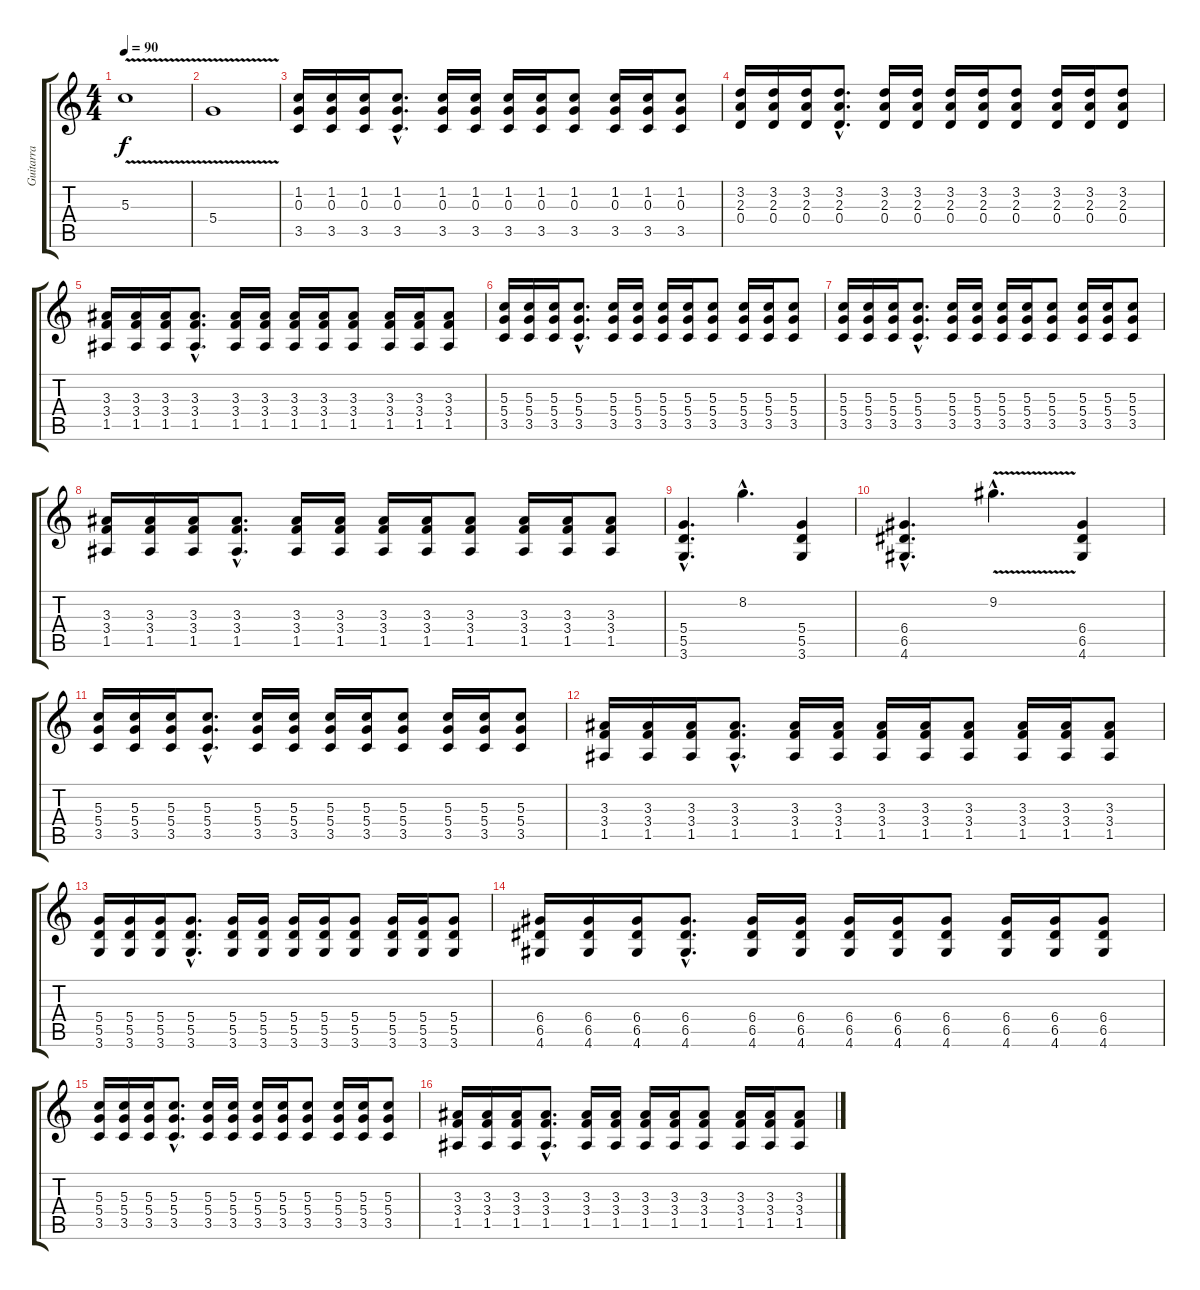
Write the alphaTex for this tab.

\track ("Guitarra" "Guitarra") {instrument distortionguitar}
\staff {score tabs}
\tuning (E4 B3 G3 D3 A2 E2) {hide}
\ts (4 4)
\tempo 90
\clef g2
\ks c
5.3{v}.1{dy f} |
5.4{v}.1 |
(1.2 0.3 3.5).16 (1.2 0.3 3.5).16 (1.2 0.3 3.5).16 (1.2{hac} 0.3{hac} 3.5{hac}).8{d} (1.2 0.3 3.5).16 (1.2 0.3 3.5).16 (1.2 0.3 3.5).16 (1.2 0.3 3.5).16 (1.2 0.3 3.5).8 (1.2 0.3 3.5).16 (1.2 0.3 3.5).16 (1.2 0.3 3.5).8 |
(3.2 2.3 0.4).16 (3.2 2.3 0.4).16 (3.2 2.3 0.4).16 (3.2{hac} 2.3{hac} 0.4{hac}).8{d} (3.2 2.3 0.4).16 (3.2 2.3 0.4).16 (3.2 2.3 0.4).16 (3.2 2.3 0.4).16 (3.2 2.3 0.4).8 (3.2 2.3 0.4).16 (3.2 2.3 0.4).16 (3.2 2.3 0.4).8 |
(3.3 3.4 1.5).16 (3.3 3.4 1.5).16 (3.3 3.4 1.5).16 (3.3{hac} 3.4{hac} 1.5{hac}).8{d} (3.3 3.4 1.5).16 (3.3 3.4 1.5).16 (3.3 3.4 1.5).16 (3.3 3.4 1.5).16 (3.3 3.4 1.5).8 (3.3 3.4 1.5).16 (3.3 3.4 1.5).16 (3.3 3.4 1.5).8 |
(5.3 5.4 3.5).16 (5.3 5.4 3.5).16 (5.3 5.4 3.5).16 (5.3{hac} 5.4{hac} 3.5{hac}).8{d} (5.3 5.4 3.5).16 (5.3 5.4 3.5).16 (5.3 5.4 3.5).16 (5.3 5.4 3.5).16 (5.3 5.4 3.5).8 (5.3 5.4 3.5).16 (5.3 5.4 3.5).16 (5.3 5.4 3.5).8 |
(5.3 5.4 3.5).16 (5.3 5.4 3.5).16 (5.3 5.4 3.5).16 (5.3{hac} 5.4{hac} 3.5{hac}).8{d} (5.3 5.4 3.5).16 (5.3 5.4 3.5).16 (5.3 5.4 3.5).16 (5.3 5.4 3.5).16 (5.3 5.4 3.5).8 (5.3 5.4 3.5).16 (5.3 5.4 3.5).16 (5.3 5.4 3.5).8 |
(3.3 3.4 1.5).16 (3.3 3.4 1.5).16 (3.3 3.4 1.5).16 (3.3{hac} 3.4{hac} 1.5{hac}).8{d} (3.3 3.4 1.5).16 (3.3 3.4 1.5).16 (3.3 3.4 1.5).16 (3.3 3.4 1.5).16 (3.3 3.4 1.5).8 (3.3 3.4 1.5).16 (3.3 3.4 1.5).16 (3.3 3.4 1.5).8 |
(5.4{hac} 5.5{hac} 3.6{hac}).4{d} 8.2{hac}.4{d} (5.4 5.5 3.6).4 |
(6.4{hac} 6.5{hac} 4.6{hac}).4{d} 9.2{v hac}.4{d} (6.4 6.5 4.6).4 |
(5.3 5.4 3.5).16 (5.3 5.4 3.5).16 (5.3 5.4 3.5).16 (5.3{hac} 5.4{hac} 3.5{hac}).8{d} (5.3 5.4 3.5).16 (5.3 5.4 3.5).16 (5.3 5.4 3.5).16 (5.3 5.4 3.5).16 (5.3 5.4 3.5).8 (5.3 5.4 3.5).16 (5.3 5.4 3.5).16 (5.3 5.4 3.5).8 |
(3.3 3.4 1.5).16 (3.3 3.4 1.5).16 (3.3 3.4 1.5).16 (3.3{hac} 3.4{hac} 1.5{hac}).8{d} (3.3 3.4 1.5).16 (3.3 3.4 1.5).16 (3.3 3.4 1.5).16 (3.3 3.4 1.5).16 (3.3 3.4 1.5).8 (3.3 3.4 1.5).16 (3.3 3.4 1.5).16 (3.3 3.4 1.5).8 |
(5.4 5.5 3.6).16 (5.4 5.5 3.6).16 (5.4 5.5 3.6).16 (5.4{hac} 5.5{hac} 3.6{hac}).8{d} (5.4 5.5 3.6).16 (5.4 5.5 3.6).16 (5.4 5.5 3.6).16 (5.4 5.5 3.6).16 (5.4 5.5 3.6).8 (5.4 5.5 3.6).16 (5.4 5.5 3.6).16 (5.4 5.5 3.6).8 |
(6.4 6.5 4.6).16 (6.4 6.5 4.6).16 (6.4 6.5 4.6).16 (6.4{hac} 6.5{hac} 4.6{hac}).8{d} (6.4 6.5 4.6).16 (6.4 6.5 4.6).16 (6.4 6.5 4.6).16 (6.4 6.5 4.6).16 (6.4 6.5 4.6).8 (6.4 6.5 4.6).16 (6.4 6.5 4.6).16 (6.4 6.5 4.6).8 |
(5.3 5.4 3.5).16 (5.3 5.4 3.5).16 (5.3 5.4 3.5).16 (5.3{hac} 5.4{hac} 3.5{hac}).8{d} (5.3 5.4 3.5).16 (5.3 5.4 3.5).16 (5.3 5.4 3.5).16 (5.3 5.4 3.5).16 (5.3 5.4 3.5).8 (5.3 5.4 3.5).16 (5.3 5.4 3.5).16 (5.3 5.4 3.5).8 |
(3.3 3.4 1.5).16 (3.3 3.4 1.5).16 (3.3 3.4 1.5).16 (3.3{hac} 3.4{hac} 1.5{hac}).8{d} (3.3 3.4 1.5).16 (3.3 3.4 1.5).16 (3.3 3.4 1.5).16 (3.3 3.4 1.5).16 (3.3 3.4 1.5).8 (3.3 3.4 1.5).16 (3.3 3.4 1.5).16 (3.3 3.4 1.5).8
